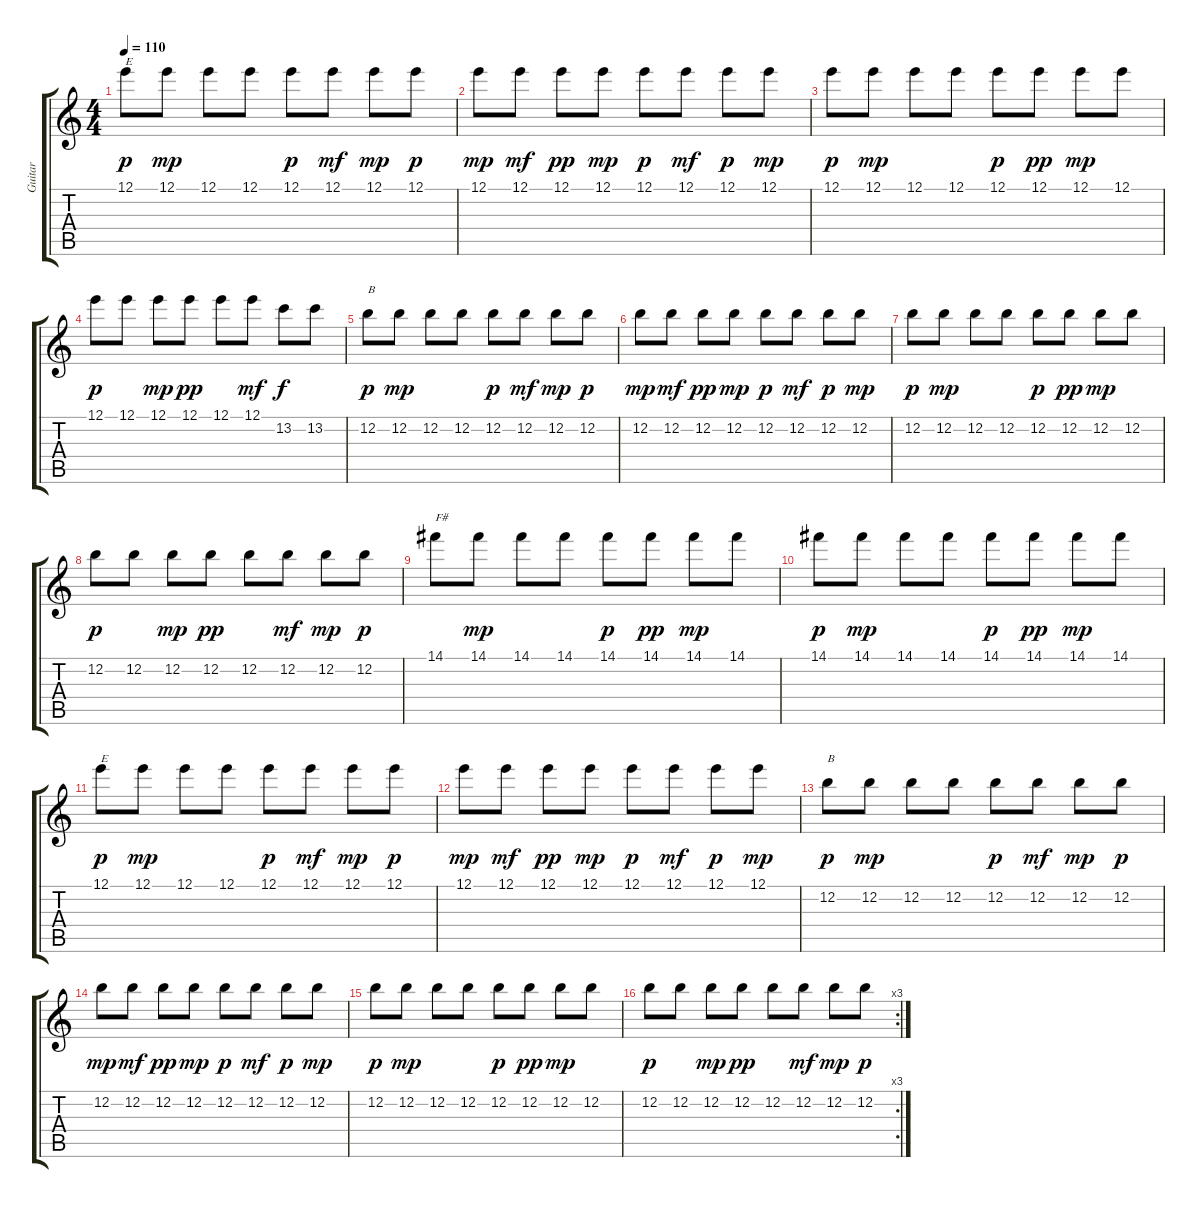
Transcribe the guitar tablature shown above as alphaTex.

\track ("Guitar" "Guitar") {instrument electricguitarclean}
\staff {score tabs}
\tuning (E4 B3 G3 D3 A2 E2) {hide}
\ts (4 4)
\tempo 110
\clef g2
\ks c
12.1.8{txt "E" dy p} 12.1.8{dy mp} 12.1.8 12.1.8 12.1.8{dy p} 12.1.8{dy mf} 12.1.8{dy mp} 12.1.8{dy p} |
12.1.8{dy mp} 12.1.8{dy mf} 12.1.8{dy pp} 12.1.8{dy mp} 12.1.8{dy p} 12.1.8{dy mf} 12.1.8{dy p} 12.1.8{dy mp} |
12.1.8{dy p} 12.1.8{dy mp} 12.1.8 12.1.8 12.1.8{dy p} 12.1.8{dy pp} 12.1.8{dy mp} 12.1.8 |
12.1.8{dy p} 12.1.8 12.1.8{dy mp} 12.1.8{dy pp} 12.1.8 12.1.8{dy mf} 13.2.8{dy f} 13.2.8 |
12.2.8{txt "B" dy p} 12.2.8{dy mp} 12.2.8 12.2.8 12.2.8{dy p} 12.2.8{dy mf} 12.2.8{dy mp} 12.2.8{dy p} |
12.2.8{dy mp} 12.2.8{dy mf} 12.2.8{dy pp} 12.2.8{dy mp} 12.2.8{dy p} 12.2.8{dy mf} 12.2.8{dy p} 12.2.8{dy mp} |
12.2.8{dy p} 12.2.8{dy mp} 12.2.8 12.2.8 12.2.8{dy p} 12.2.8{dy pp} 12.2.8{dy mp} 12.2.8 |
12.2.8{dy p} 12.2.8 12.2.8{dy mp} 12.2.8{dy pp} 12.2.8 12.2.8{dy mf} 12.2.8{dy mp} 12.2.8{dy p} |
14.1.8{txt "F#"} 14.1.8{dy mp} 14.1.8 14.1.8 14.1.8{dy p} 14.1.8{dy pp} 14.1.8{dy mp} 14.1.8 |
14.1.8{dy p} 14.1.8{dy mp} 14.1.8 14.1.8 14.1.8{dy p} 14.1.8{dy pp} 14.1.8{dy mp} 14.1.8 |
12.1.8{txt "E" dy p} 12.1.8{dy mp} 12.1.8 12.1.8 12.1.8{dy p} 12.1.8{dy mf} 12.1.8{dy mp} 12.1.8{dy p} |
12.1.8{dy mp} 12.1.8{dy mf} 12.1.8{dy pp} 12.1.8{dy mp} 12.1.8{dy p} 12.1.8{dy mf} 12.1.8{dy p} 12.1.8{dy mp} |
12.2.8{txt "B" dy p} 12.2.8{dy mp} 12.2.8 12.2.8 12.2.8{dy p} 12.2.8{dy mf} 12.2.8{dy mp} 12.2.8{dy p} |
12.2.8{dy mp} 12.2.8{dy mf} 12.2.8{dy pp} 12.2.8{dy mp} 12.2.8{dy p} 12.2.8{dy mf} 12.2.8{dy p} 12.2.8{dy mp} |
12.2.8{dy p} 12.2.8{dy mp} 12.2.8 12.2.8 12.2.8{dy p} 12.2.8{dy pp} 12.2.8{dy mp} 12.2.8 |
\rc 3
12.2.8{dy p} 12.2.8 12.2.8{dy mp} 12.2.8{dy pp} 12.2.8 12.2.8{dy mf} 12.2.8{dy mp} 12.2.8{dy p}
